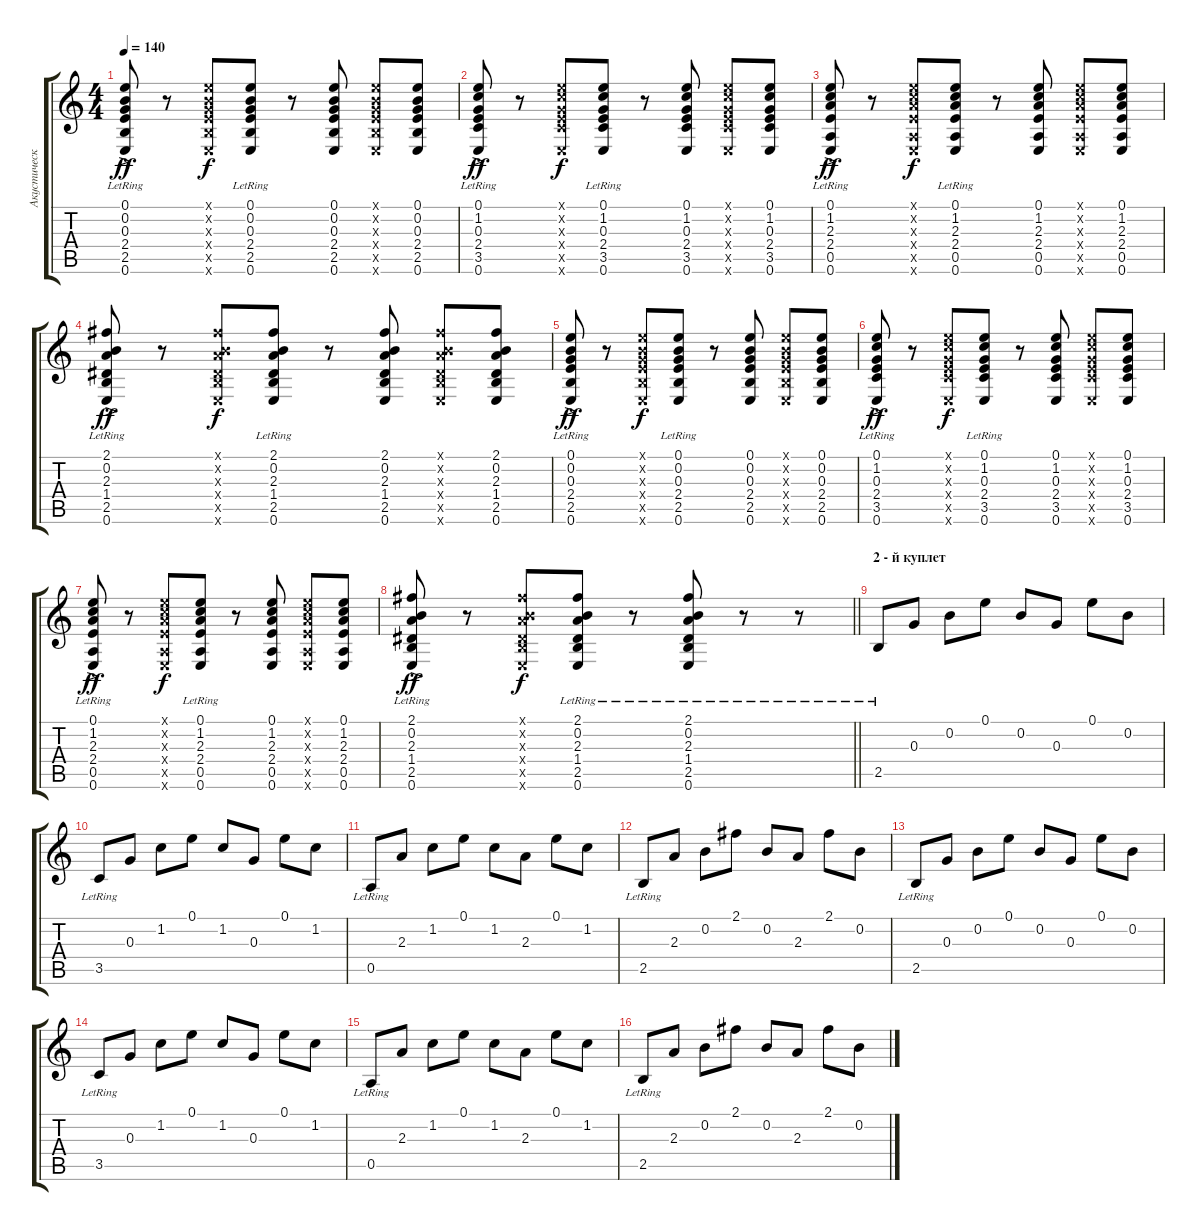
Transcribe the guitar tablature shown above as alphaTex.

\track ("Акустическая гитара" "Акустическ") {instrument acousticguitarsteel}
\staff {score tabs}
\tuning (E4 B3 G3 D3 A2 E2) {hide}
\ts (4 4)
\tempo 140
\clef g2
\ks c
(0.1{ac lr} 0.2{ac lr} 0.3{ac lr} 2.4{ac lr} 2.5{ac lr} 0.6{ac lr}).8{dy ff} r.8 (0.1{x} 0.2{x} 0.3{x} 2.4{x} 2.5{x} 0.6{x}).8{dy f} (0.1{lr} 0.2{lr} 0.3{lr} 2.4{lr} 2.5{lr} 0.6{lr}).8 r.8 (0.1 0.2 0.3 2.4 2.5 0.6).8 (0.1{x} 0.2{x} 0.3{x} 2.4{x} 2.5{x} 0.6{x}).8 (0.1 0.2 0.3 2.4 2.5 0.6).8 |
(0.1{ac lr} 1.2{ac lr} 0.3{ac lr} 2.4{ac lr} 3.5{ac lr} 0.6{ac lr}).8{dy ff} r.8 (0.1{x} 1.2{x} 0.3{x} 2.4{x} 3.5{x} 0.6{x}).8{dy f} (0.1{lr} 1.2{lr} 0.3{lr} 2.4{lr} 3.5{lr} 0.6{lr}).8 r.8 (0.1 1.2 0.3 2.4 3.5 0.6).8 (0.1{x} 1.2{x} 0.3{x} 2.4{x} 3.5{x} 0.6{x}).8 (0.1 1.2 0.3 2.4 3.5 0.6).8 |
(0.1{ac lr} 1.2{ac lr} 2.3{ac lr} 2.4{ac lr} 0.5{ac lr} 0.6{ac lr}).8{dy ff} r.8 (0.1{x} 1.2{x} 2.3{x} 2.4{x} 0.5{x} 0.6{x}).8{dy f} (0.1 1.2{lr} 2.3{lr} 2.4{lr} 0.5{lr} 0.6{lr}).8 r.8 (0.1 1.2 2.3 2.4 0.5 0.6).8 (0.1{x} 1.2{x} 2.3{x} 2.4{x} 0.5{x} 0.6{x}).8 (0.1 1.2 2.3 2.4 0.5 0.6).8 |
(2.1{ac lr} 0.2{ac lr} 2.3{ac lr} 1.4{ac lr} 2.5{ac lr} 0.6{ac lr}).8{dy ff} r.8 (2.1{x} 0.2{x} 2.3{x} 1.4{x} 2.5{x} 0.6{x}).8{dy f} (2.1{lr} 0.2{lr} 2.3{lr} 1.4{lr} 2.5{lr} 0.6{lr}).8 r.8 (2.1 0.2 2.3 1.4 2.5 0.6).8 (2.1{x} 0.2{x} 2.3{x} 1.4{x} 2.5{x} 0.6{x}).8 (2.1 0.2 2.3 1.4 2.5 0.6).8 |
(0.1{ac lr} 0.2{ac lr} 0.3{ac lr} 2.4{ac lr} 2.5{ac lr} 0.6{ac lr}).8{dy ff} r.8 (0.1{x} 0.2{x} 0.3{x} 2.4{x} 2.5{x} 0.6{x}).8{dy f} (0.1{lr} 0.2{lr} 0.3{lr} 2.4{lr} 2.5{lr} 0.6{lr}).8 r.8 (0.1 0.2 0.3 2.4 2.5 0.6).8 (0.1{x} 0.2{x} 0.3{x} 2.4{x} 2.5{x} 0.6{x}).8 (0.1 0.2 0.3 2.4 2.5 0.6).8 |
(0.1{ac lr} 1.2{ac lr} 0.3{ac lr} 2.4{ac lr} 3.5{ac lr} 0.6{ac lr}).8{dy ff} r.8 (0.1{x} 1.2{x} 0.3{x} 2.4{x} 3.5{x} 0.6{x}).8{dy f} (0.1{lr} 1.2{lr} 0.3{lr} 2.4{lr} 3.5{lr} 0.6{lr}).8 r.8 (0.1 1.2 0.3 2.4 3.5 0.6).8 (0.1{x} 1.2{x} 0.3{x} 2.4{x} 3.5{x} 0.6{x}).8 (0.1 1.2 0.3 2.4 3.5 0.6).8 |
(0.1{ac lr} 1.2{ac lr} 2.3{ac lr} 2.4{ac lr} 0.5{ac lr} 0.6{ac lr}).8{dy ff} r.8 (0.1{x} 1.2{x} 2.3{x} 2.4{x} 0.5{x} 0.6{x}).8{dy f} (0.1 1.2{lr} 2.3{lr} 2.4{lr} 0.5{lr} 0.6{lr}).8 r.8 (0.1 1.2 2.3 2.4 0.5 0.6).8 (0.1{x} 1.2{x} 2.3{x} 2.4{x} 0.5{x} 0.6{x}).8 (0.1 1.2 2.3 2.4 0.5 0.6).8 |
\barLineRight lightlight
(2.1{ac lr} 0.2{ac lr} 2.3{ac lr} 1.4{ac lr} 2.5{ac lr} 0.6{ac lr}).8{dy ff} r.8 (2.1{x} 0.2{x} 2.3{x} 1.4{x} 2.5{x} 0.6{x}).8{dy f} (2.1{lr} 0.2{lr} 2.3{lr} 1.4{lr} 2.5{lr} 0.6{lr}).8 r.8 (2.1{lr} 0.2{lr} 2.3{lr} 1.4{lr} 2.5{lr} 0.6{lr}).8 r.8 r.8 |
\section ("" "2 - й куплет")
2.5{lr}.8 0.3.8 0.2.8 0.1.8 0.2.8 0.3.8 0.1.8 0.2.8 |
3.5{lr}.8 0.3.8 1.2.8 0.1.8 1.2.8 0.3.8 0.1.8 1.2.8 |
0.5{lr}.8 2.3.8 1.2.8 0.1.8 1.2.8 2.3.8 0.1.8 1.2.8 |
2.5{lr}.8 2.3.8 0.2.8 2.1.8 0.2.8 2.3.8 2.1.8 0.2.8 |
2.5{lr}.8 0.3.8 0.2.8 0.1.8 0.2.8 0.3.8 0.1.8 0.2.8 |
3.5{lr}.8 0.3.8 1.2.8 0.1.8 1.2.8 0.3.8 0.1.8 1.2.8 |
0.5{lr}.8 2.3.8 1.2.8 0.1.8 1.2.8 2.3.8 0.1.8 1.2.8 |
2.5{lr}.8 2.3.8 0.2.8 2.1.8 0.2.8 2.3.8 2.1.8 0.2.8
